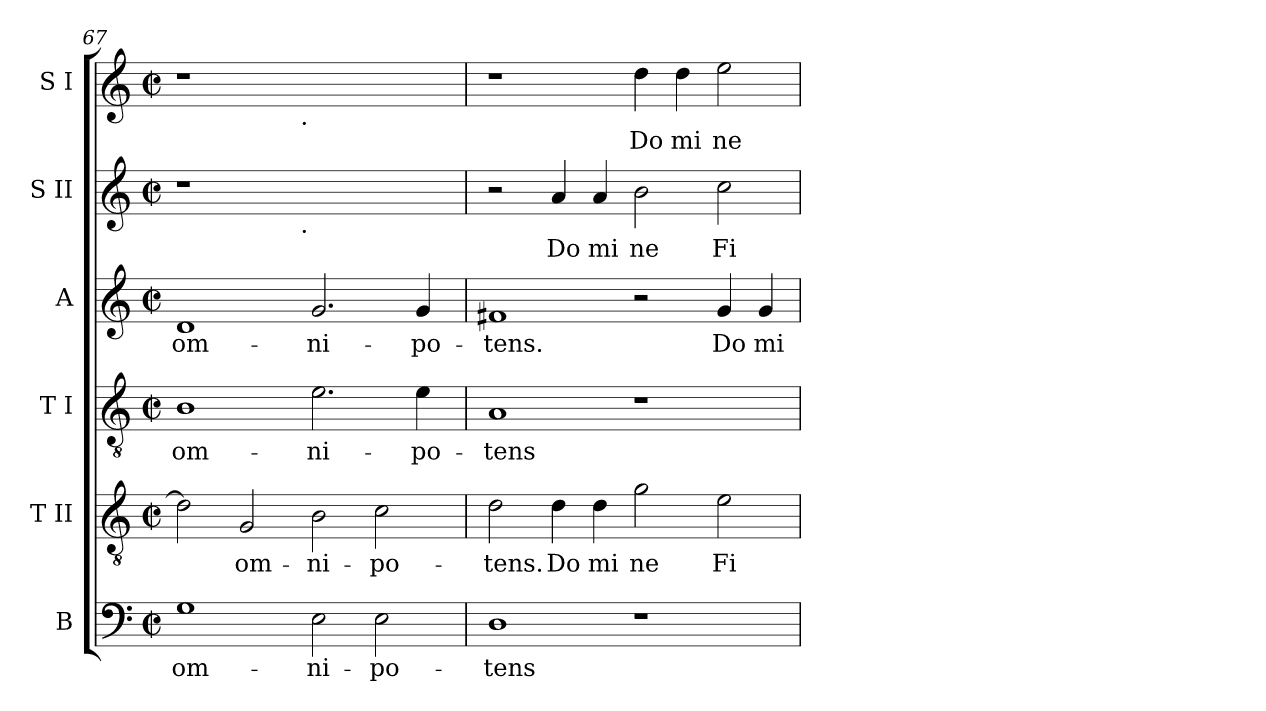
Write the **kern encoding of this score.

**kern	**text	**kern	**text	**kern	**text	**kern	**text	**kern	**text	**kern	**text
*part6	*part6	*part5	*part5	*part4	*part4	*part3	*part3	*part2	*part2	*part1	*part1
*staff6	*staff6	*staff5	*staff5	*staff4	*staff4	*staff3	*staff3	*staff2	*staff2	*staff1	*staff1
*I"B	*	*I"T II	*	*I"T I	*	*I"A	*	*I"S II	*	*I"S I	*
*I'B	*	*I'T II	*	*I'T I	*	*I'A	*	*I'S II	*	*I'S I	*
*clefF4	*	*clefGv2	*	*clefGv2	*	*clefG2	*	*clefG2	*	*clefG2	*
*k[]	*	*k[]	*	*k[]	*	*k[]	*	*k[]	*	*k[]	*
*C:	*	*C:	*	*C:	*	*C:	*	*C:	*	*C:	*
*M2/2	*	*M2/2	*	*M2/2	*	*M2/2	*	*M2/2	*	*M2/2	*
*met(c|)	*	*met(c|)	*	*met(c|)	*	*met(c|)	*	*met(c|)	*	*met(c|)	*
=67	=67	=67	=67	=67	=67	=67	=67	=67	=67	=67	=67
!	!LO:LY:b:cj	!	!LO:LY:b:cj	!	!LO:LY:b:cj	!	!LO:LY:b:cj	!	!	!	!
*	*	*	*	*	*	*	*	*^	*	*^	*
1G	om-	2d\]	.	1B	om-	1d	om-	1r	2ryy	.	1r	2ryy	.
!	!	!	!LO:LY:b:cj	!	!	!	!	!	!	!	!	!	!
.	.	2G/	om-	.	.	.	.	.	4...ryy	.	.	4...ryy	.
!	!	!	!	!	!	!	!	!	!	!	!	!LO:TX:b:t=.	!
!	!	!	!	!	!	!	!	!	!LO:TX:b:t=.	!	!	!	!
.	.	.	.	.	.	.	.	.	1ryy	.	.	1ryy	.
!	!LO:LY:b:cj	!	!LO:LY:b:cj	!	!LO:LY:b:cj	!	!LO:LY:b:cj	!	!	!	!	!	!
2E\	-ni-	2B\	-ni-	2.e\	-ni-	2.g/	-ni-	1ryy	.	.	1ryy	.	.
!	!LO:LY:b:cj	!	!LO:LY:b:cj	!	!	!	!	!	!	!	!	!	!
2E\	-po-	2c\	-po-	.	.	.	.	.	.	.	.	.	.
!	!	!	!	!	!LO:LY:b:cj	!	!LO:LY:b:cj	!	!	!	!	!	!
.	.	.	.	4e\	-po-	4g/	-po-	.	.	.	.	.	.
.	.	.	.	.	.	.	.	.	32ryy	.	.	32ryy	.
!!LO:LB:g=z
=68	=68	=68	=68	=68	=68	=68	=68	=68	=68	=68	=68	=68	=68
!	!LO:LY:b:cj	!	!LO:LY:b:cj	!	!LO:LY:b:cj	!	!LO:LY:b:cj	!	!	!	!	!	!
*	*	*	*	*	*	*	*	*v	*v	*	*	*	*
*	*	*	*	*	*	*	*	*	*	*v	*v	*
1D	-tens	2d\	-tens.	1A	-tens	1f#X	-tens.	2r	.	1r	.
!	!	!	!LO:LY:b:cj	!	!	!	!	!	!LO:LY:b:cj	!	!
.	.	4d\	Do	.	.	.	.	4a/	Do	.	.
!	!	!	!LO:LY:b:cj	!	!	!	!	!	!LO:LY:b:cj	!	!
.	.	4d\	mi	.	.	.	.	4a/	mi	.	.
!	!	!	!LO:LY:b:cj	!	!	!	!	!	!LO:LY:b:cj	!	!LO:LY:b:cj
1r	.	2g\	ne	1r	.	2r	.	2b\	ne	4dd\	Do
!	!	!	!	!	!	!	!	!	!	!	!LO:LY:b:cj
.	.	.	.	.	.	.	.	.	.	4dd\	mi
!	!	!	!LO:LY:b:cj	!	!	!	!LO:LY:b:cj	!	!LO:LY:b:cj	!	!LO:LY:b:cj
.	.	2e\	Fi	.	.	4g/	Do	2cc\	Fi	2ee\	ne
!	!	!	!	!	!	!	!LO:LY:b:cj	!	!	!	!
.	.	.	.	.	.	4g/	mi	.	.	.	.
=	=	=	=	=	=	=	=	=	=	=	=
*-	*-	*-	*-	*-	*-	*-	*-	*-	*-	*-	*-
